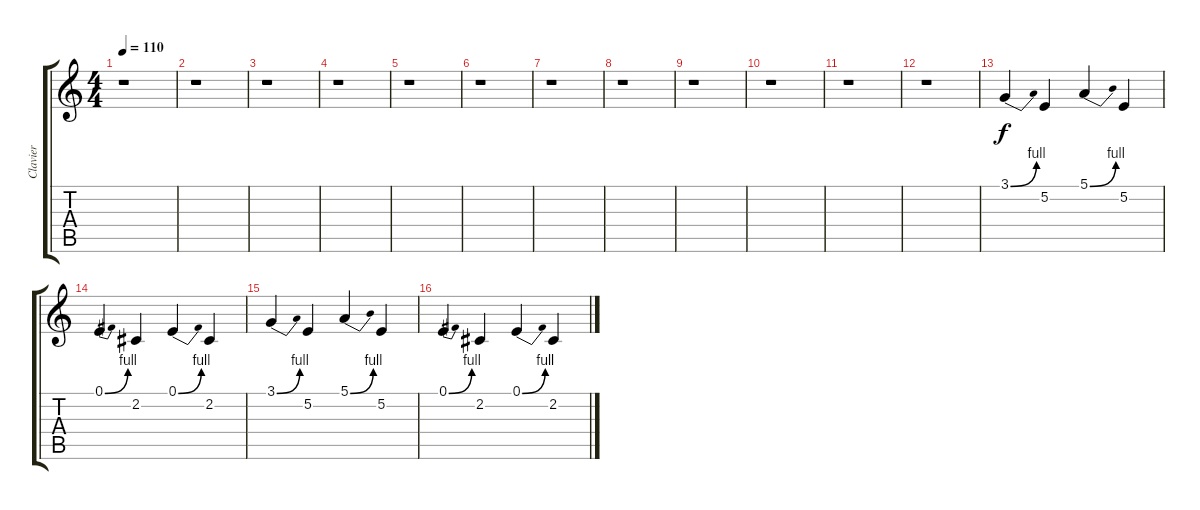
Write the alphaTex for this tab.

\track ("Clavier" "Clavier") {instrument fx4atmosphere}
\staff {score tabs}
\tuning (E4 B3 G3 D3 A2 E2) {hide}
\ts (4 4)
\tempo 110
\clef g2
\ks c
r.1{dy f instrument fx4atmosphere} |
r.1 |
r.1 |
r.1 |
r.1 |
r.1 |
r.1 |
r.1 |
r.1 |
r.1 |
r.1 |
r.1 |
3.1{be (bend 0 0 60 4)}.4 5.2.4 5.1{be (bend 0 0 60 4)}.4 5.2.4 |
0.1{be (bend 0 0 60 4)}.4 2.2.4 0.1{be (bend 0 0 60 4)}.4 2.2.4 |
3.1{be (bend 0 0 60 4)}.4 5.2.4 5.1{be (bend 0 0 60 4)}.4 5.2.4 |
0.1{be (bend 0 0 60 4)}.4 2.2.4 0.1{be (bend 0 0 60 4)}.4 2.2.4
